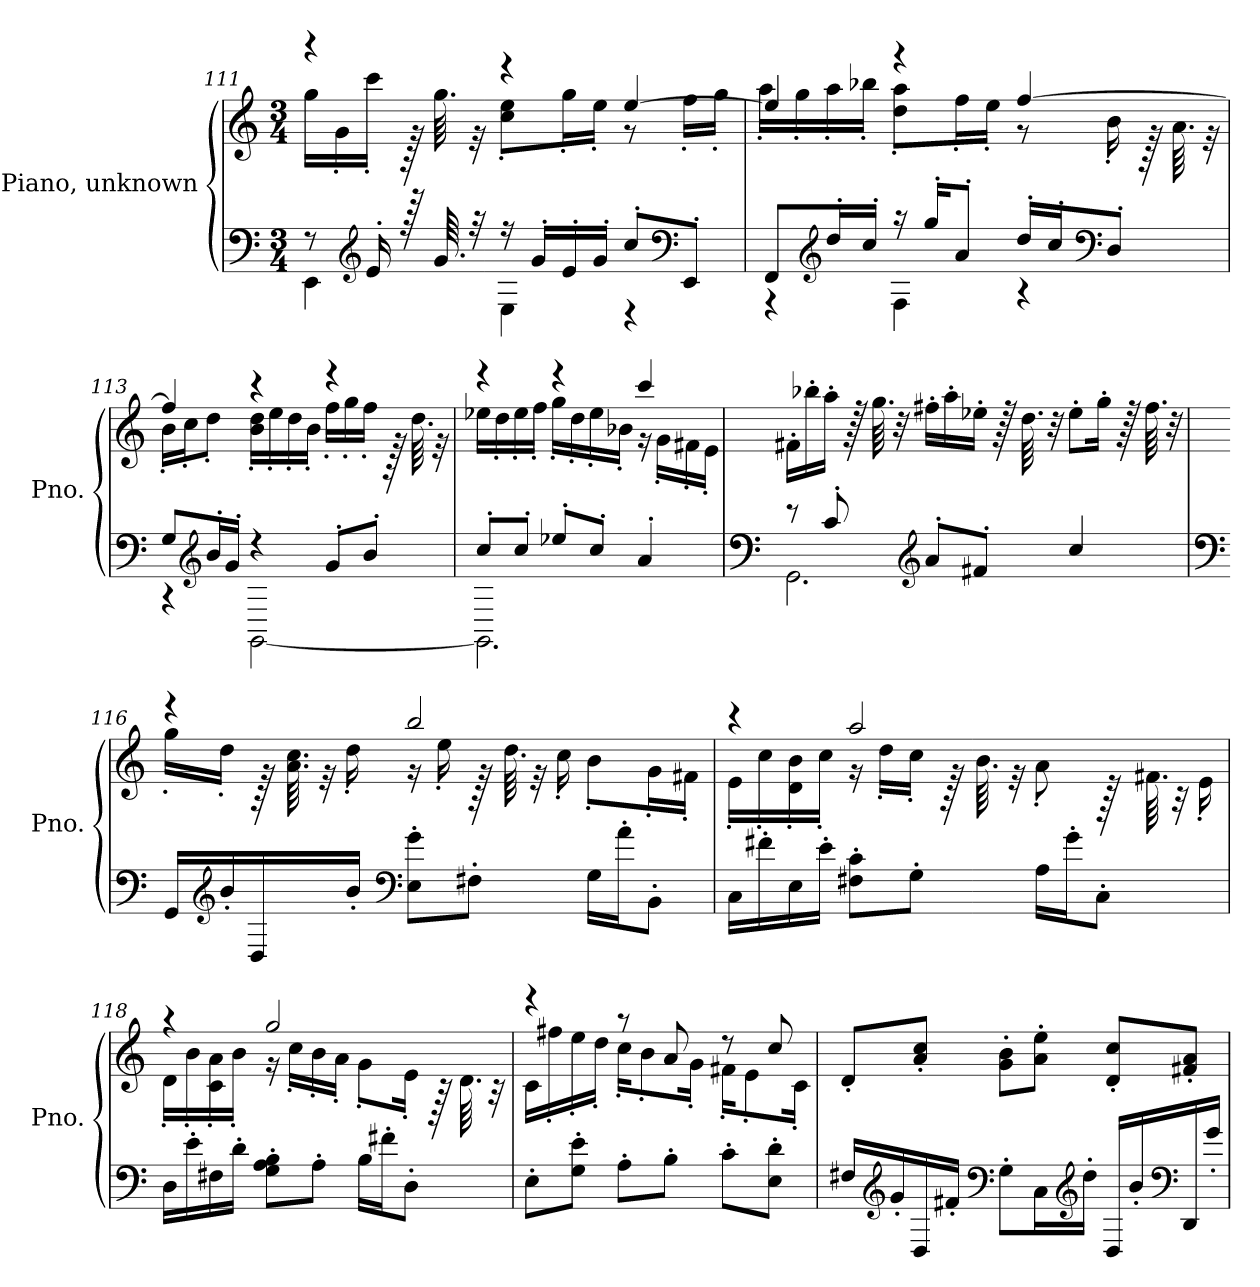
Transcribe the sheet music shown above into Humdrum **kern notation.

**kern	**kern
*part1	*part1
*staff2	*staff1
*I"Piano, unknown	*
*I'Pno.	*
*clefF4	*clefG2
*k[]	*k[]
*M3/4	*M3/4
=111	=111
*^	*^
8r	4EE\	4r	16gg\LL
.	.	.	16g'\
*clefG2	*	*	*
16e'/	.	.	16ccc'\JJ
128r	.	.	128r
64.g/	.	.	64.gg\
32r	.	.	32r
16r	4E\	4r	8cc\' 8ee\'L
16g'/LL	.	.	.
16e'/	.	.	16gg'\L
16g'/JJ	.	.	16ee'\JJ
8cc'/L	4r	[4ee/	8r
*clefF4	*	*	*
8EE'/J	.	.	16ff'\LL
.	.	.	16gg'\JJ
!!LO:LB:g=z	!!
=112	=112	=112	=112
8FF/L	4r	4ee/]	16aa'\LL
.	.	.	16gg'\
*clefG2	*	*	*
16dd'/L	.	.	16aa'\
16cc'/JJ	.	.	16bb-X'\JJ
16r	4F\	4r	8dd\' 8aa\'L
16gg'/KL	.	.	.
8a'/J	.	.	16ff'\L
.	.	.	16ee'\JJ
16dd'/LL	4r	[4ff/	8r
16cc'/J	.	.	.
*clefF4	*	*	*
8D'/J	.	.	16b'\
.	.	.	128r
.	.	.	64.a\
.	.	.	32r
=113	=113	=113	=113
8G/L	4r	4ff/]	16b'\LL
.	.	.	16cc'\J
*clefG2	*	*	*
16b'/L	.	.	8dd'\J
16g'/JJ	.	.	.
4r	[2GG\	4r	16b\' 16dd\'LL
.	.	.	16ee'\
.	.	.	16dd'\
.	.	.	16b'\JJ
8g'/L	.	4r	16ff'\LL
.	.	.	16gg'\
8b'/J	.	.	16ff'\JJ
.	.	.	128r
.	.	.	64.dd\
.	.	.	32r
!!LO:LB:g=z	!!
=114	=114	=114	=114
8cc'/L	2.GG\]	4r	16ee-X\LL
.	.	.	16dd'\
8cc'/J	.	.	16ee-'\
.	.	.	16ff'\JJ
8ee-X'/L	.	4r	16gg'\LL
.	.	.	16dd'\
8cc'/J	.	.	16ee-'\
.	.	.	16b-X'\JJ
4a'/	.	4ccc/	16r
.	.	.	16g'\LL
.	.	.	16f#X'\
.	.	.	16e'\JJ
*	*	*v	*v
=115	=115	=115
*clefF4	*	*
8r	2.GG\	16f#X'\LL
.	.	16bb-X'\
8c'/	.	16aa'\JJ
.	.	128r
.	.	64.gg\
.	.	32r
*clefG2	*	*
8a'/L	.	16ff#X'\LL
.	.	16aa'\
8f#X'/J	.	16ee-X'\JJ
.	.	128r
.	.	64.dd\
.	.	32r
4cc/	.	8ee-'\L
.	.	16gg'\Jk
.	.	128r
.	.	64.ff#\
.	.	32r
*v	*v	*
!!LO:LB:g=z
=116	=116
*clefF4	*
*	*^
16GG/LL	4r	16gg'\LL
*clefG2	*	*
16b'/	.	16dd'\JJ
16D/	.	128r
.	.	64.a\ 64.cc\
.	.	32r
16b'/JJ	.	16dd'\
*clefF4	*	*
8E\' 8g\'L	2bb/	16r
.	.	16ee'\
8F#X'\J	.	128r
.	.	64.dd\
.	.	32r
.	.	16cc'\
16G\LL	.	8b'\L
16a'\J	.	.
8BB'\J	.	16g'\L
.	.	16f#X'\JJ
=117	=117	=117
16C\LL	4r	16e'\LL
16f#X'\	.	16cc'\
16E\	.	16d\' 16b\'
16e'\JJ	.	16cc'\JJ
8F#X\' 8c\'L	2aa/	16r
.	.	16dd'\LL
8G'\J	.	16cc'\JJ
.	.	128r
.	.	64.b\
.	.	32r
16A\LL	.	8a'\
16g'\J	.	.
8C'\J	.	128r
.	.	64.f#X\
.	.	32r
.	.	16e'\
!!LO:LB:g=z	!!
=118	=118	=118
16D\LL	4r	16d'\LL
16e'\	.	16b'\
16F#X\	.	16c\' 16a\'
16d'\JJ	.	16b'\JJ
8G\' 8A\' 8B\'L	2gg/	16r
.	.	16cc'\LL
8A'\J	.	16b'\
.	.	16a'\JJ
16B\LL	.	8g'\L
16f#X'\J	.	.
8D'\J	.	16e'\Jk
.	.	128r
.	.	64.d\
.	.	32r
=119	=119	=119
8E'\L	4r	16c\LL
.	.	16ff#X'\
8G\' 8e\'J	.	16ee'\
.	.	16dd'\JJ
8A'\L	8r	16cc'\KL
.	.	8b'\
8B'\J	8a/	.
.	.	16g'\Jk
8c'\L	8r	16f#X'\KL
.	.	8e'\
8E\' 8d\'J	8cc/	.
.	.	16c'\Jk
*	*v	*v
!!LO:LB:g=z
=120	=120
16F#X/LL	8d'/L
*clefG2	*
16g'/	.
16D/	8a/' 8cc/'J
16f#X'/JJ	.
*clefF4	*
8G'\L	8g\' 8b\'L
16C\L	8a\' 8ee\'J
*clefG2	*
16dd'\JJ	.
16D/LL	8d/' 8cc/'L
16b'/	.
*clefF4	*
16DD/	8f#X/' 8a/'J
16g'/JJ	.
=	=
*-	*-
